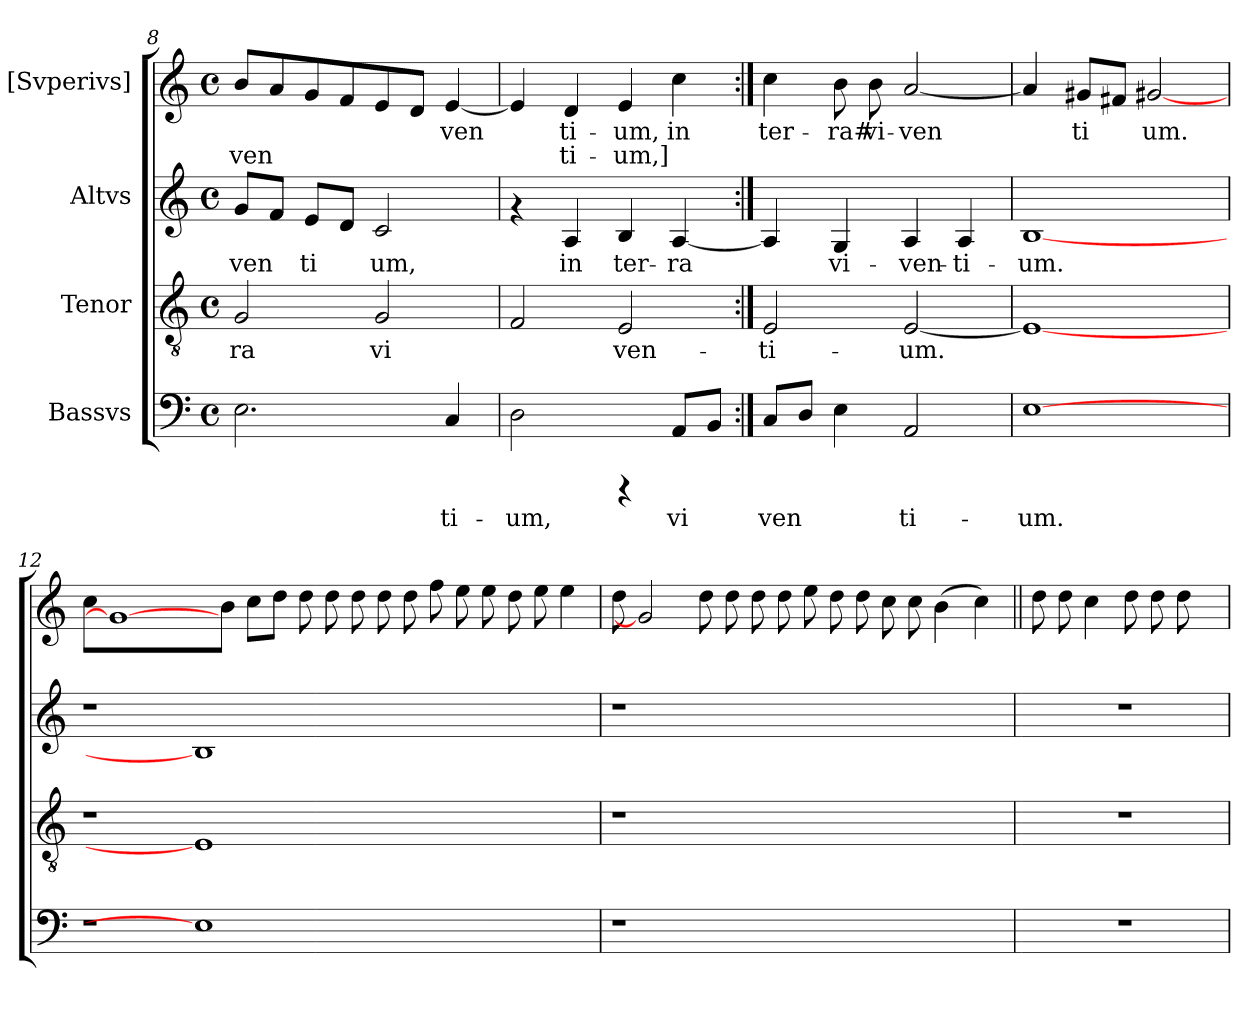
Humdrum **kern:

**kern	**text	**kern	**text	**kern	**text	**kern	**text	**text
*part4	*part4	*part3	*part3	*part2	*part2	*part1	*part1	*part1
*staff4	*staff4	*staff3	*staff3	*staff2	*staff2	*staff1	*staff1	*staff1
*I"Bassvs	*	*I"Tenor	*	*I"Altvs	*	*I"[Svperivs]	*	*
*clefF4	*	*clefGv2	*	*clefG2	*	*clefG2	*	*
*k[]	*	*k[]	*	*k[]	*	*k[]	*	*
*C:	*	*C:	*	*C:	*	*C:	*	*
*M4/4	*	*M4/4	*	*M4/4	*	*M4/4	*	*
*met(c)	*	*met(c)	*	*met(c)	*	*met(c)	*	*
=8	=8	=8	=8	=8	=8	=8	=8	=8
!	!LO:LY:b	!	!LO:LY:b:cj	!	!LO:LY:b:cj	!	!LO:LY:b:cj	!LO:LY:b:cj
2.E\	--	2G/	-ra	8g/L	-ven-	8b/L	--	-ven-
!	!	!	!	!	!LO:LY:b:cj	!	!LO:LY:b:cj	!LO:LY:b:cj
.	.	.	.	8f/J	--	8a/	--	--
!	!	!	!	!	!LO:LY:b:cj	!	!LO:LY:b:cj	!LO:LY:b:cj
.	.	.	.	8e/L	-ti-	8g/	--	--
!	!	!	!	!	!LO:LY:b:cj	!	!LO:LY:b:cj	!LO:LY:b:cj
.	.	.	.	8d/J	--	8f/	--	--
!	!	!	!LO:LY:b:cj	!	!LO:LY:b:cj	!	!LO:LY:b:cj	!LO:LY:b:cj
.	.	2G/	vi-	2c/	-um,	8e/	--	--
!	!	!	!	!	!	!	!LO:LY:b:cj	!LO:LY:b:cj
.	.	.	.	.	.	8d/J	--	--
!	!LO:LY:b	!	!	!	!	!	!LO:LY:b:cj	!LO:LY:b:cj
4C/	-ti-	.	.	.	.	[<4e/	-ven-	--
=9	=9	=9	=9	=9	=9	=9	=9	=9
!	!LO:LY:b	!	!LO:LY:b:cj	!	!	!	!LO:LY:b:cj	!LO:LY:b:cj
2D\	-um,	2F/	--	4rf	.	4e/]	--	--
!	!	!	!	!	!LO:LY:b:cj	!	!LO:LY:b:cj	!LO:LY:b:cj
.	.	.	.	4A/	in	4d/	-ti-	-ti-
!	!	!	!LO:LY:b:cj	!	!LO:LY:b:cj	!	!LO:LY:b:cj	!LO:LY:b:cj
4rCCC	.	2E/	-ven-	4B/	ter-	4e/	-um,	um,]
!	!LO:LY:b	!	!	!	!LO:LY:b:cj	!	!LO:LY:b:cj	!LO:LY:b:cj
8AA/L	vi-	.	.	[<4A/	-ra	4cc\	in	.
!	!LO:LY:b	!	!	!	!	!	!	!
8BB/J	--	.	.	.	.	.	.	.
=10:|!	=10:|!	=10:|!	=10:|!	=10:|!	=10:|!	=10:|!	=10:|!	=10:|!
!	!LO:LY:b	!	!LO:LY:b:cj	!	!LO:LY:b:cj	!	!LO:LY:b:cj	!
8C/L	-ven-	2E/	-ti-	4A/]	.	4cc\	ter-	.
!	!LO:LY:b	!	!	!	!	!	!	!
8D/J	--	.	.	.	.	.	.	.
!	!LO:LY:b	!	!	!	!LO:LY:b:cj	!	!LO:LY:b:cj	!
4E\	--	.	.	4G/	vi-	8b\	-ra#	.
!	!	!	!	!	!	!	!LO:LY:b:cj	!
.	.	.	.	.	.	8b\	vi-	.
!	!LO:LY:b	!	!LO:LY:b:cj	!	!LO:LY:b:cj	!	!LO:LY:b:cj	!
2AA/	-ti-	[<2E/	-um.	4A/	-ven-	[<2a/	-ven-	.
!	!	!	!	!	!LO:LY:b:cj	!	!	!
.	.	.	.	4A/	-ti-	.	.	.
=11	=11	=11	=11	=11	=11	=11	=11	=11
!	!LO:LY:b	!	!LO:LY:b:cj	!	!LO:LY:b:cj	!	!LO:LY:b:cj	!
[1E	-um.	1E_	.	[1B	-um.	4a/]	--	.
!	!	!	!	!	!	!	!LO:LY:b:cj	!
.	.	.	.	.	.	8g#/L	-ti-	.
!	!	!	!	!	!	!	!LO:LY:b:cj	!
.	.	.	.	.	.	8f#/J	--	.
!	!	!	!	!	!	!	!LO:LY:b:cj	!
.	.	.	.	.	.	[2g#X	-um.	.
!!LO:PB:g=z
=12!	=12!	=12!	=12!	=12!	=12!	=12!	=12!	=12!
!	!	!	!	!	!	!	!LO:LY:b:cj	!
1r	.	1r	.	1r	.	8cc\L	.	.
.	.	.	.	.	.	1g#_	.	.
1E]	.	1E]	.	1B]	.	.	.	.
!	!	!	!	!	!	!	!LO:LY:b:cj	!
.	.	.	.	.	.	8b\J	.	.
!	!	!	!	!	!	!	!LO:LY:b:cj	!
.	.	.	.	.	.	8cc\L	.	.
!	!	!	!	!	!	!	!LO:LY:b:cj	!
.	.	.	.	.	.	8dd\J	.	.
!	!	!	!	!	!	!	!LO:LY:b:cj	!
.	.	.	.	.	.	8dd\	.	.
!	!	!	!	!	!	!	!LO:LY:b:cj	!
.	.	.	.	.	.	8dd\	.	.
!	!	!	!	!	!	!	!LO:LY:b:cj	!
.	.	.	.	.	.	8dd\	.	.
!	!	!	!	!	!	!	!LO:LY:b:cj	!
.	.	.	.	.	.	8dd\	.	.
!	!	!	!	!	!	!	!LO:LY:b:cj	!
1ryy	.	1ryy	.	1ryy	.	8dd\	.	.
!	!	!	!	!	!	!	!LO:LY:b:cj	!
.	.	.	.	.	.	8ff\	.	.
!	!	!	!	!	!	!	!LO:LY:b:cj	!
.	.	.	.	.	.	8ee\	.	.
!	!	!	!	!	!	!	!LO:LY:b:cj	!
.	.	.	.	.	.	8ee\	.	.
!	!	!	!	!	!	!	!LO:LY:b:cj	!
.	.	.	.	.	.	8dd\	.	.
!	!	!	!	!	!	!	!LO:LY:b:cj	!
.	.	.	.	.	.	8ee\	.	.
!	!	!	!	!	!	!	!LO:LY:b:cj	!
.	.	.	.	.	.	4ee\	.	.
=13	=13	=13	=13	=13	=13	=13	=13	=13
!	!	!	!	!	!	!	!LO:LY:b:cj	!
1r	.	1r	.	1r	.	8dd\	.	.
.	.	.	.	.	.	2g#]	.	.
!	!	!	!	!	!	!	!LO:LY:b:cj	!
.	.	.	.	.	.	8dd\	.	.
!	!	!	!	!	!	!	!LO:LY:b:cj	!
.	.	.	.	.	.	8dd\	.	.
!	!	!	!	!	!	!	!LO:LY:b:cj	!
.	.	.	.	.	.	8dd\	.	.
!	!	!	!	!	!	!	!LO:LY:b:cj	!
1ryy	.	1ryy	.	1ryy	.	8dd\	.	.
!	!	!	!	!	!	!	!LO:LY:b:cj	!
.	.	.	.	.	.	8ee\	.	.
!	!	!	!	!	!	!	!LO:LY:b:cj	!
.	.	.	.	.	.	8dd\	.	.
!	!	!	!	!	!	!	!LO:LY:b:cj	!
.	.	.	.	.	.	8dd\	.	.
!	!	!	!	!	!	!	!LO:LY:b:cj	!
.	.	.	.	.	.	8cc\	.	.
!	!	!	!	!	!	!	!LO:LY:b:cj	!
.	.	.	.	.	.	8cc\	.	.
!	!	!	!	!	!	!	!LO:LY:b:cj	!
.	.	.	.	.	.	(>4b\	.	.
!	!	!	!	!	!	!	!LO:LY:b:cj	!
4ryy	.	4ryy	.	4ryy	.	4cc\)	.	.
=14	=14||	=14	=14||	=14	=14||	=14||	=14||	=14||
!	!	!	!	!	!	!	!LO:LY:b:cj	!
1r	.	1r	.	1r	.	8dd\	.	.
!	!	!	!	!	!	!	!LO:LY:b:cj	!
.	.	.	.	.	.	8dd\	.	.
!	!	!	!	!	!	!	!LO:LY:b:cj	!
.	.	.	.	.	.	4cc\	.	.
!	!	!	!	!	!	!	!LO:LY:b:cj	!
.	.	.	.	.	.	8dd\	.	.
!	!	!	!	!	!	!	!LO:LY:b:cj	!
.	.	.	.	.	.	8dd\	.	.
!	!	!	!	!	!	!	!LO:LY:b:cj	!
.	.	.	.	.	.	8dd\	.	.
.	.	.	.	.	.	8ryy	.	.
=	=	=	=	=	=	=	=	=
*-	*-	*-	*-	*-	*-	*-	*-	*-
